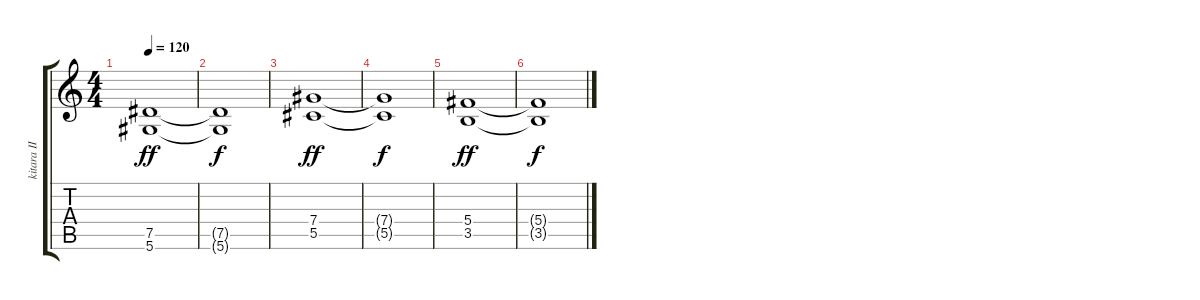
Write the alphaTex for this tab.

\track ("kitara II" "kitara II") {instrument distortionguitar}
\staff {score tabs}
\tuning (Eb4 Bb3 Gb3 Db3 Ab2 Eb2) {hide}
\ts (4 4)
\tempo 120
\clef g2
\ks c
(7.5 5.6).1{dy ff} |
(7.5{t} 5.6{t}).1{dy f} |
(7.4 5.5).1{dy ff} |
(7.4{t} 5.5{t}).1{dy f} |
(5.4 3.5).1{dy ff} |
(5.4{t} 3.5{t}).1{dy f}
